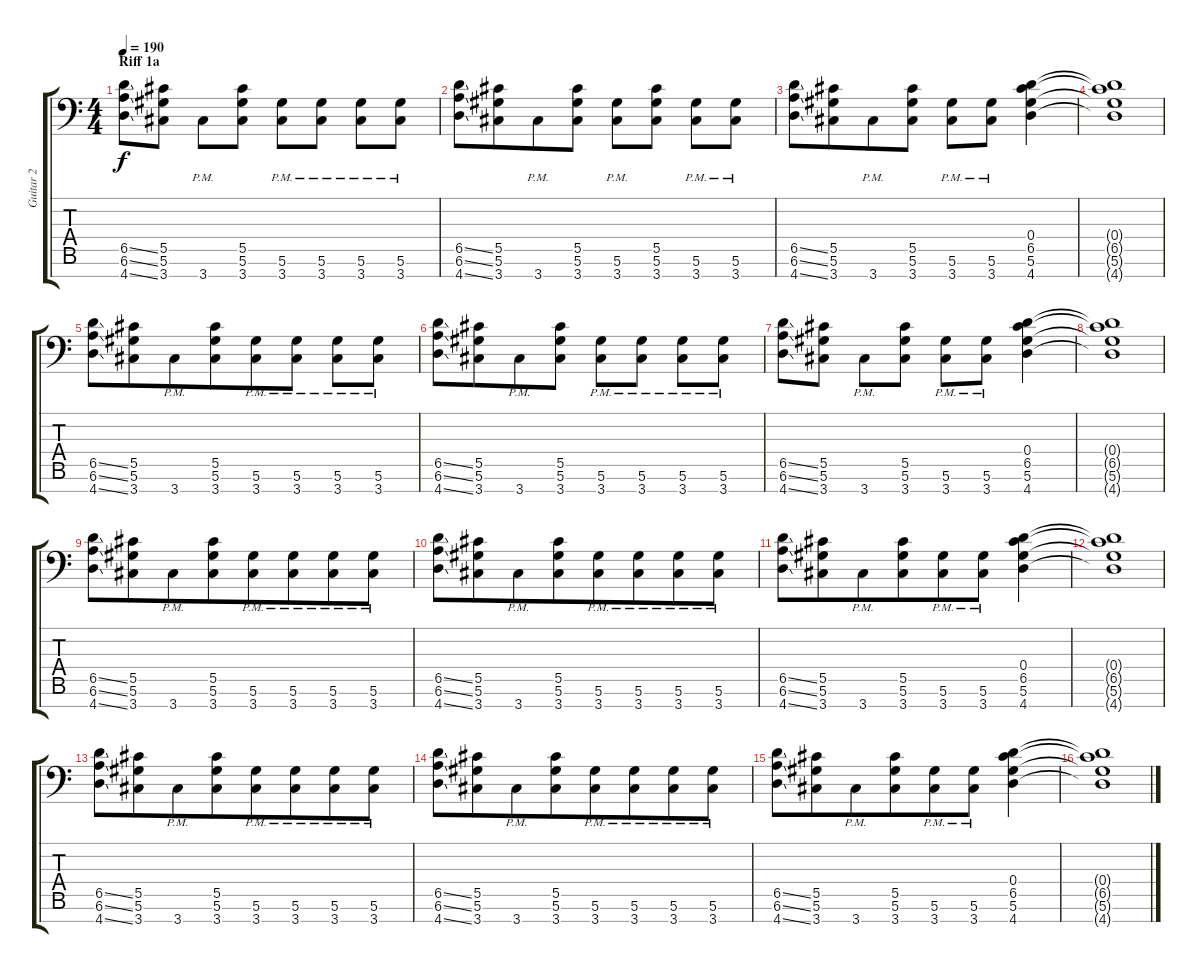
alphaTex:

\track ("Guitar 2" "Guitar 2") {instrument distortionguitar}
\staff {score tabs}
\tuning (Eb4 Bb3 Gb3 Db3 Ab2 Eb2 Bb1) {hide}
\ts (4 4)
\section ("" "Riff 1a")
\tempo 190
\clef f4
\ks c
(6.5{ss} 6.6{ss} 4.7{ss}).8{dy f instrument distortionguitar} (5.5 5.6 3.7).8 3.7{pm}.8 (5.5 5.6 3.7).8 (5.6{pm} 3.7{pm}).8 (5.6{pm} 3.7{pm}).8 (5.6{pm} 3.7{pm}).8 (5.6{pm} 3.7{pm}).8 |
(6.5{ss} 6.6{ss} 4.7{ss}).8{beam merge} (5.5 5.6 3.7).8{beam merge} 3.7{pm}.8{beam merge} (5.5 5.6 3.7).8 (5.6{pm} 3.7{pm}).8{beam merge} (5.5 5.6 3.7).8 (5.6{pm} 3.7{pm}).8{beam merge} (5.6{pm} 3.7{pm}).8 |
(6.5{ss} 6.6{ss} 4.7{ss}).8{beam merge} (5.5 5.6 3.7).8{beam merge} 3.7{pm}.8{beam merge} (5.5 5.6 3.7).8 (5.6{pm} 3.7{pm}).8{beam merge} (5.6{pm} 3.7{pm}).8{beam merge} (0.4 6.5 5.6 4.7).4 |
(0.4{t} 6.5{t} 5.6{t} 4.7{t}).1 |
(6.5{ss} 6.6{ss} 4.7{ss}).8{beam merge} (5.5 5.6 3.7).8{beam merge} 3.7{pm}.8{beam merge} (5.5 5.6 3.7).8{beam merge} (5.6{pm} 3.7{pm}).8 (5.6{pm} 3.7{pm}).8 (5.6{pm} 3.7{pm}).8 (5.6{pm} 3.7{pm}).8 |
(6.5{ss} 6.6{ss} 4.7{ss}).8 (5.5 5.6 3.7).8{beam merge} 3.7{pm}.8{beam merge} (5.5 5.6 3.7).8 (5.6{pm} 3.7{pm}).8 (5.6{pm} 3.7{pm}).8 (5.6{pm} 3.7{pm}).8 (5.6{pm} 3.7{pm}).8 |
(6.5{ss} 6.6{ss} 4.7{ss}).8 (5.5 5.6 3.7).8 3.7{pm}.8{beam merge} (5.5 5.6 3.7).8 (5.6{pm} 3.7{pm}).8{beam merge} (5.6{pm} 3.7{pm}).8{beam merge} (0.4 6.5 5.6 4.7).4 |
(0.4{t} 6.5{t} 5.6{t} 4.7{t}).1 |
(6.5{ss} 6.6{ss} 4.7{ss}).8{beam merge} (5.5 5.6 3.7).8{beam merge} 3.7{pm}.8{beam merge} (5.5 5.6 3.7).8{beam merge} (5.6{pm} 3.7{pm}).8 (5.6{pm} 3.7{pm}).8{beam merge} (5.6{pm} 3.7{pm}).8{beam merge} (5.6{pm} 3.7{pm}).8 |
(6.5{ss} 6.6{ss} 4.7{ss}).8{beam merge} (5.5 5.6 3.7).8{beam merge} 3.7{pm}.8 (5.5 5.6 3.7).8{beam merge} (5.6{pm} 3.7{pm}).8{beam merge} (5.6{pm} 3.7{pm}).8{beam merge} (5.6{pm} 3.7{pm}).8{beam merge} (5.6{pm} 3.7{pm}).8 |
(6.5{ss} 6.6{ss} 4.7{ss}).8{beam merge} (5.5 5.6 3.7).8{beam merge} 3.7{pm}.8{beam merge} (5.5 5.6 3.7).8{beam merge} (5.6{pm} 3.7{pm}).8 (5.6{pm} 3.7{pm}).8{beam merge} (0.4 6.5 5.6 4.7).4 |
(0.4{t} 6.5{t} 5.6{t} 4.7{t}).1 |
(6.5{ss} 6.6{ss} 4.7{ss}).8{beam merge} (5.5 5.6 3.7).8{beam merge} 3.7{pm}.8{beam merge} (5.5 5.6 3.7).8{beam merge} (5.6{pm} 3.7{pm}).8{beam merge} (5.6{pm} 3.7{pm}).8{beam merge} (5.6{pm} 3.7{pm}).8 (5.6{pm} 3.7{pm}).8 |
(6.5{ss} 6.6{ss} 4.7{ss}).8 (5.5 5.6 3.7).8{beam merge} 3.7{pm}.8 (5.5 5.6 3.7).8{beam merge} (5.6{pm} 3.7{pm}).8 (5.6{pm} 3.7{pm}).8{beam merge} (5.6{pm} 3.7{pm}).8{beam merge} (5.6{pm} 3.7{pm}).8 |
(6.5{ss} 6.6{ss} 4.7{ss}).8{beam merge} (5.5 5.6 3.7).8{beam merge} 3.7{pm}.8{beam merge} (5.5 5.6 3.7).8{beam merge} (5.6{pm} 3.7{pm}).8{beam merge} (5.6{pm} 3.7{pm}).8{beam merge} (0.4 6.5 5.6 4.7).4 |
(0.4{t} 6.5{t} 5.6{t} 4.7{t}).1
